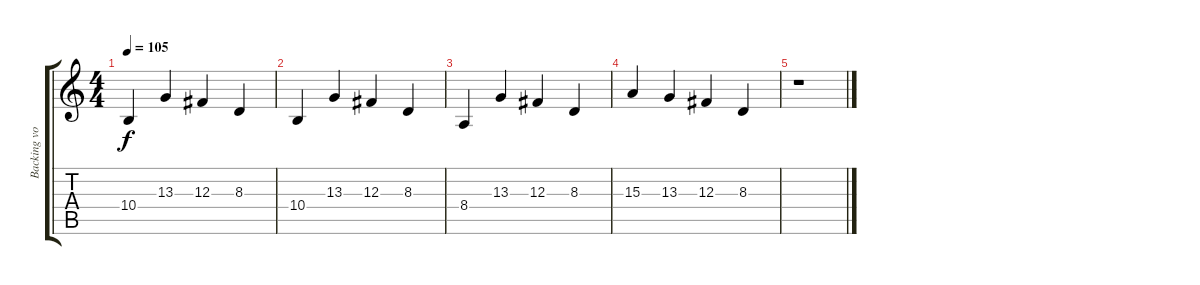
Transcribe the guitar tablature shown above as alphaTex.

\track ("Backing vocals" "Backing vo") {instrument lead1square}
\staff {score tabs}
\tuning (Eb4 Bb3 Gb3 Db3 Ab2 Eb2) {hide}
\ts (4 4)
\tempo 105
\clef g2
\ks c
10.4.4{dy f volume 2} 13.3.4 12.3.4 8.3.4 |
10.4.4 13.3.4 12.3.4 8.3.4 |
8.4.4 13.3.4 12.3.4 8.3.4 |
15.3.4 13.3.4 12.3.4 8.3.4 |
r.1
